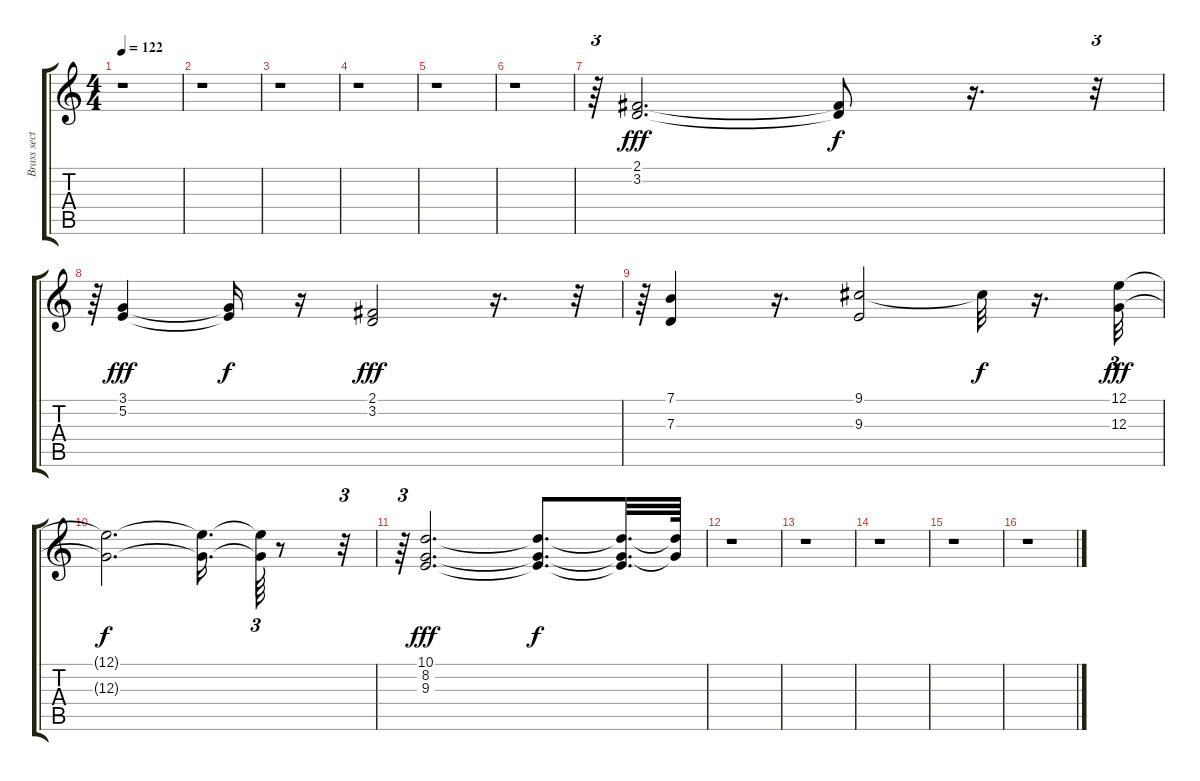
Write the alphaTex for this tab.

\track ("Brass section" "Brass sect") {instrument synthbrass1}
\staff {score tabs}
\tuning (E4 B3 G3 D3 A2 E2) {hide}
\ts (4 4)
\tempo 122
\clef g2
\ks c
r.1{dy fff} |
r.1 |
r.1 |
r.1 |
r.1 |
r.1 |
r.64{tu (3 2)} (2.1 3.2).2{d} (2.1{t} 3.2{t}).8{dy f} r.16{d} r.32{tu (3 2)} |
r.64{tu (3 2)} (3.1 5.2).4{dy fff} (3.1{t} 5.2{t}).16{dy f} r.16 (2.1 3.2).2{dy fff} r.16{d} r.32{tu (3 2)} |
r.64{tu (3 2)} (7.1 7.3).4 r.16{d} (9.1 9.3).2 9.1{t}.32{dy f} r.16{d} (12.1 12.3).32{tu (3 2) dy fff} |
(12.1{t} 12.3{t}).2{d dy f} (12.1{t} 12.3{t}).16{d} (12.1{t} 12.3{t}).64{tu (3 2)} r.8 r.32{tu (3 2)} |
r.64{tu (3 2)} (10.1 8.2 9.3).2{d dy fff} (10.1{t} 8.2{t} 9.3{t}).8{d dy f} (10.1{t} 8.2{t} 9.3{t}).32{d} (10.1{t} 8.2{t}).64 |
r.1 |
r.1 |
r.1 |
r.1 |
r.1
